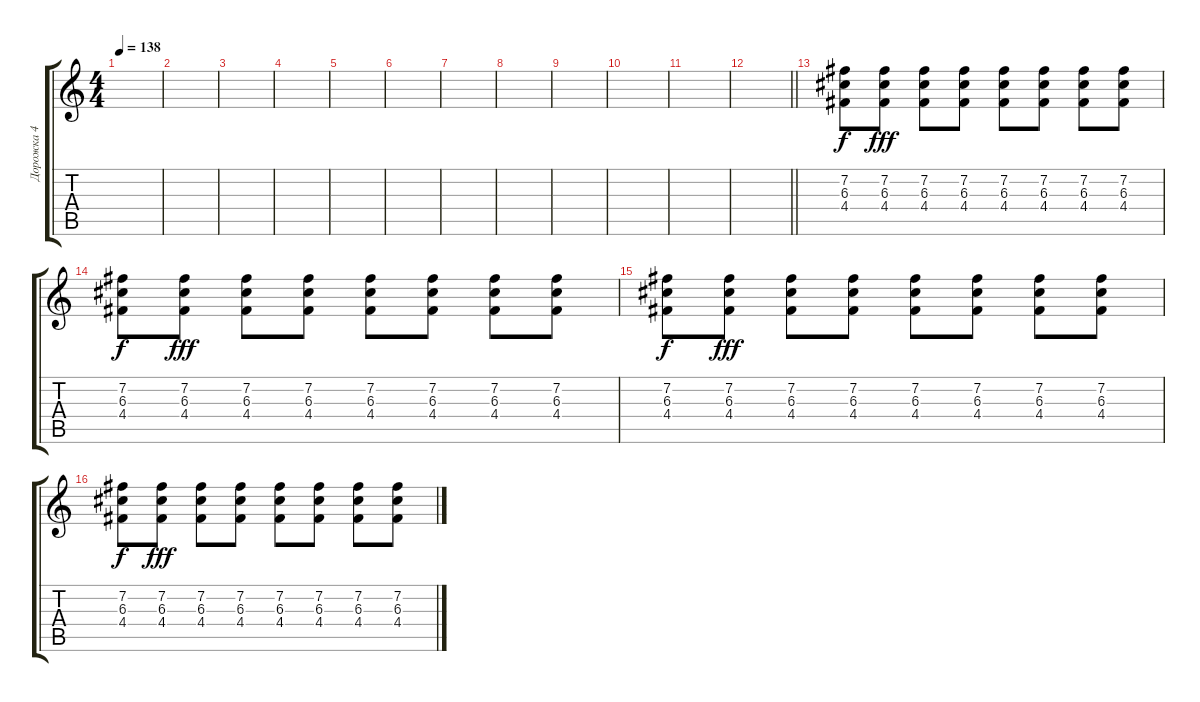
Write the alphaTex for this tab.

\track ("Дорожка 4" "Дорожка 4") {instrument distortionguitar}
\staff {score tabs}
\tuning (E4 B3 G3 D3 A2 E2) {hide}
\ts (4 4)
\tempo 138
\clef g2
\ks c
|
|
|
|
|
|
|
|
|
|
|
\barLineRight lightlight
|
(7.2 6.3 4.4).8{dy f} (7.2 6.3 4.4).8{dy fff} (7.2 6.3 4.4).8 (7.2 6.3 4.4).8 (7.2 6.3 4.4).8 (7.2 6.3 4.4).8 (7.2 6.3 4.4).8 (7.2 6.3 4.4).8 |
(7.2 6.3 4.4).8{dy f} (7.2 6.3 4.4).8{dy fff} (7.2 6.3 4.4).8 (7.2 6.3 4.4).8 (7.2 6.3 4.4).8 (7.2 6.3 4.4).8 (7.2 6.3 4.4).8 (7.2 6.3 4.4).8 |
(7.2 6.3 4.4).8{dy f} (7.2 6.3 4.4).8{dy fff} (7.2 6.3 4.4).8 (7.2 6.3 4.4).8 (7.2 6.3 4.4).8 (7.2 6.3 4.4).8 (7.2 6.3 4.4).8 (7.2 6.3 4.4).8 |
(7.2 6.3 4.4).8{dy f} (7.2 6.3 4.4).8{dy fff} (7.2 6.3 4.4).8 (7.2 6.3 4.4).8 (7.2 6.3 4.4).8 (7.2 6.3 4.4).8 (7.2 6.3 4.4).8 (7.2 6.3 4.4).8
